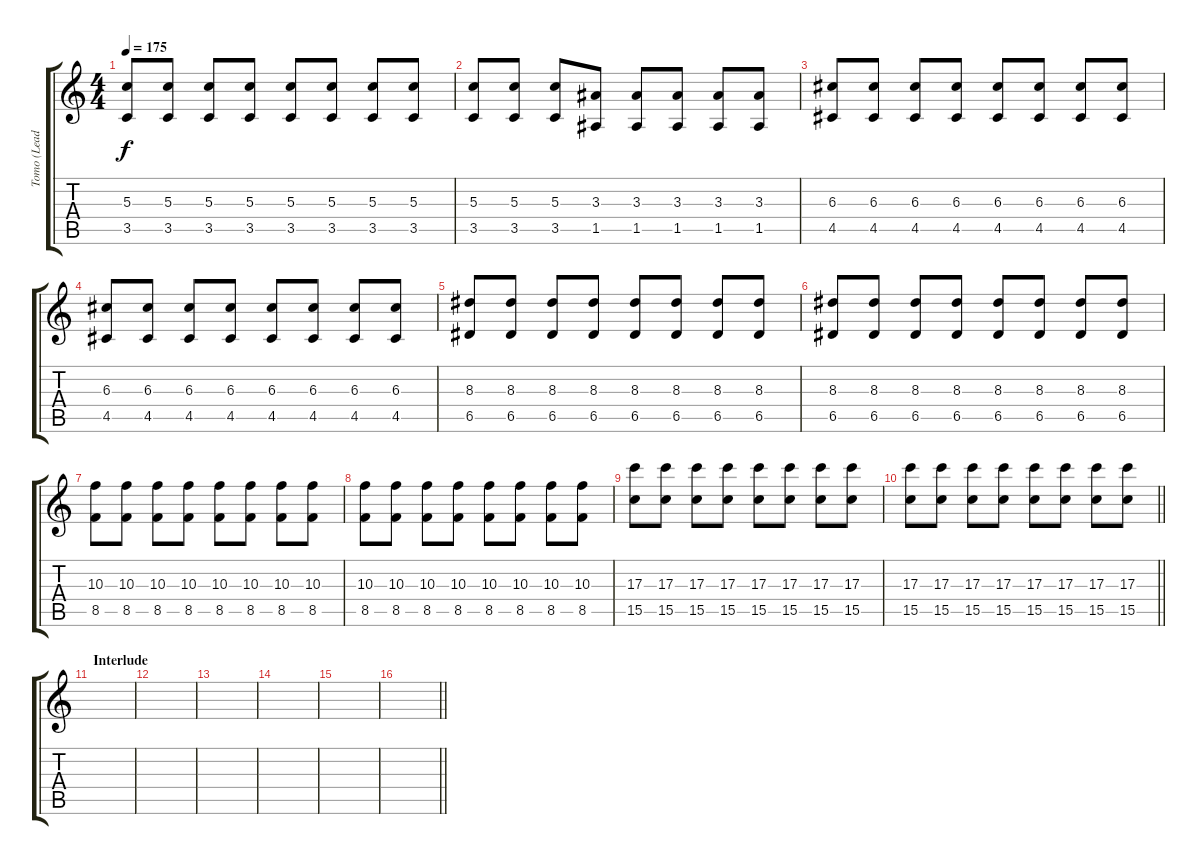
\track ("Tomo (Lead)" "Tomo (Lead") {instrument overdrivenguitar}
\staff {score tabs}
\tuning (E4 B3 G3 D3 A2 E2) {hide}
\ts (4 4)
\tempo 175
\clef g2
\ks c
(5.3 3.5).8{dy f} (5.3 3.5).8 (5.3 3.5).8 (5.3 3.5).8 (5.3 3.5).8 (5.3 3.5).8 (5.3 3.5).8 (5.3 3.5).8 |
(5.3 3.5).8 (5.3 3.5).8 (5.3 3.5).8 (3.3 1.5).8 (3.3 1.5).8 (3.3 1.5).8 (3.3 1.5).8 (3.3 1.5).8 |
(6.3 4.5).8 (6.3 4.5).8 (6.3 4.5).8 (6.3 4.5).8 (6.3 4.5).8 (6.3 4.5).8 (6.3 4.5).8 (6.3 4.5).8 |
(6.3 4.5).8 (6.3 4.5).8 (6.3 4.5).8 (6.3 4.5).8 (6.3 4.5).8 (6.3 4.5).8 (6.3 4.5).8 (6.3 4.5).8 |
(8.3 6.5).8 (8.3 6.5).8 (8.3 6.5).8 (8.3 6.5).8 (8.3 6.5).8 (8.3 6.5).8 (8.3 6.5).8 (8.3 6.5).8 |
(8.3 6.5).8 (8.3 6.5).8 (8.3 6.5).8 (8.3 6.5).8 (8.3 6.5).8 (8.3 6.5).8 (8.3 6.5).8 (8.3 6.5).8 |
(10.3 8.5).8 (10.3 8.5).8 (10.3 8.5).8 (10.3 8.5).8 (10.3 8.5).8 (10.3 8.5).8 (10.3 8.5).8 (10.3 8.5).8 |
(10.3 8.5).8 (10.3 8.5).8 (10.3 8.5).8 (10.3 8.5).8 (10.3 8.5).8 (10.3 8.5).8 (10.3 8.5).8 (10.3 8.5).8 |
(17.3 15.5).8 (17.3 15.5).8 (17.3 15.5).8 (17.3 15.5).8 (17.3 15.5).8 (17.3 15.5).8 (17.3 15.5).8 (17.3 15.5).8 |
\barLineRight lightlight
(17.3 15.5).8 (17.3 15.5).8 (17.3 15.5).8 (17.3 15.5).8 (17.3 15.5).8 (17.3 15.5).8 (17.3 15.5).8 (17.3 15.5).8 |
\section ("" "Interlude")
|
|
|
|
|
\barLineRight lightlight
